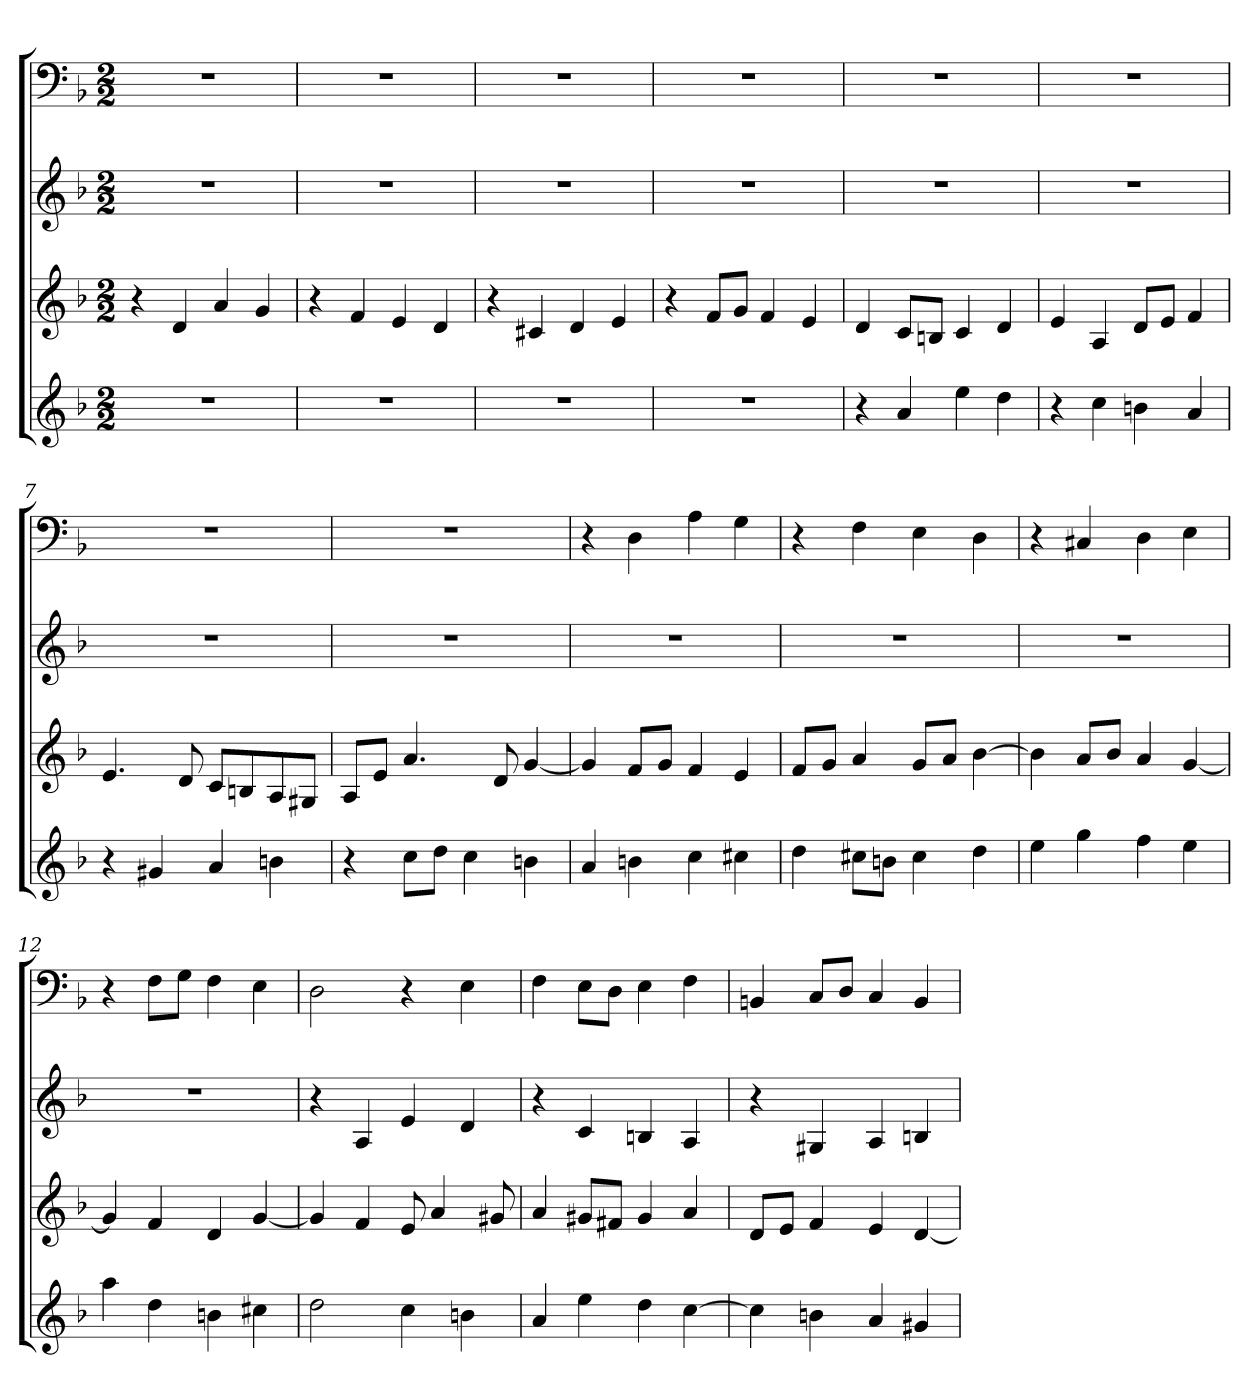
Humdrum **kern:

**kern	**kern	**kern	**kern
*part4	*part3	*part2	*part1
*staff4	*staff3	*staff2	*staff1
*k[b-]	*k[b-]	*k[b-]	*k[b-]
*d:	*d:	*d:	*d:
*M2/2	*M2/2	*M2/2	*M2/2
=1	=1	=1	=1
1r	4r	1r	1r
.	4d	.	.
.	4a	.	.
.	4g	.	.
=2	=2	=2	=2
1r	4r	1r	1r
.	4f	.	.
.	4e	.	.
.	4d	.	.
=3	=3	=3	=3
1r	4r	1r	1r
.	4c#X	.	.
.	4d	.	.
.	4e	.	.
=4	=4	=4	=4
1r	4r	1r	1r
.	8fL	.	.
.	8gJ	.	.
.	4f	.	.
.	4e	.	.
=5	=5	=5	=5
4r	4d	1r	1r
4a	8cL	.	.
.	8BnJ	.	.
4ee	4c	.	.
4dd	4d	.	.
=6	=6	=6	=6
4r	4e	1r	1r
4cc	4A	.	.
4bn	8dL	.	.
.	8eJ	.	.
4a	4f	.	.
=7	=7	=7	=7
4r	4.e	1r	1r
4g#X	.	.	.
.	8d	.	.
4a	8cL	.	.
.	8Bn	.	.
4bn	8A	.	.
.	8G#XJ	.	.
=8	=8	=8	=8
4r	8AL	1r	1r
.	8eJ	.	.
8ccL	4.a	.	.
8ddJ	.	.	.
4cc	.	.	.
.	8d	.	.
4bn	[4g	.	.
=9	=9	=9	=9
4a	4g]	1r	4r
4bn	8fL	.	4D
.	8gJ	.	.
4cc	4f	.	4A
4cc#X	4e	.	4G
=10	=10	=10	=10
4dd	8fL	1r	4r
.	8gJ	.	.
8cc#XL	4a	.	4F
8bnJ	.	.	.
4cc#	8gL	.	4E
.	8aJ	.	.
4dd	[4b-	.	4D
=11	=11	=11	=11
4ee	4b-]	1r	4r
4gg	8aL	.	4C#X
.	8b-J	.	.
4ff	4a	.	4D
4ee	[4g	.	4E
=12	=12	=12	=12
4aa	4g]	1r	4r
4dd	4f	.	8FL
.	.	.	8GJ
4bn	4d	.	4F
4cc#X	[4g	.	4E
=13	=13	=13	=13
2dd	4g]	4r	2D
.	4f	4A	.
4cc	8e	4e	4r
.	4a	.	.
4bn	.	4d	4E
.	8g#X	.	.
=14	=14	=14	=14
4a	4a	4r	4F
4ee	8g#XL	4c	8EL
.	8f#XJ	.	8DJ
4dd	4g#	4Bn	4E
[4cc	4a	4A	4F
=15	=15	=15	=15
4cc]	8dL	4r	4BBn
.	8eJ	.	.
4bn	4f	4G#X	8CL
.	.	.	8DJ
4a	4e	4A	4C
4g#X	[4d	4Bn	4BB
=	=	=	=
*-	*-	*-	*-
